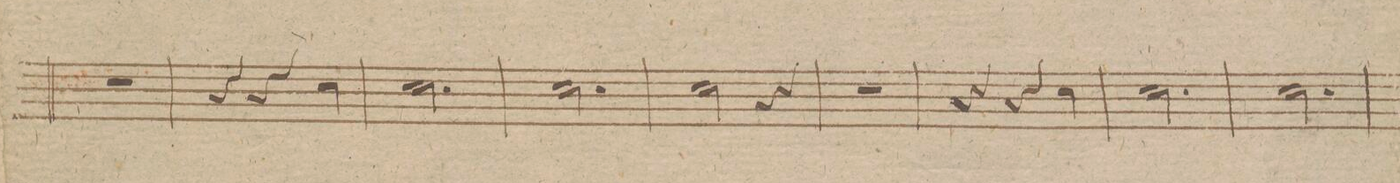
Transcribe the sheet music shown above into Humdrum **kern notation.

**kern	**dynam
*I"Trombone Baſso.	*
*clefF4	*
*k[f#]	*
*met(c|)	*
*M3/4	*
2.r	.
=234	=234
4r	.
4r	.
4E\	.
=235	=235
2.E\	.
=236	=236
2.E\	.
=237	=237
2E\	.
4r	.
=238	=238
2.r	.
=239	=239
4r	.
4r	.
4E\	.
=240	=240
2.E\	.
=241	=241
2.E\	.
=242	=242
*-	*-
